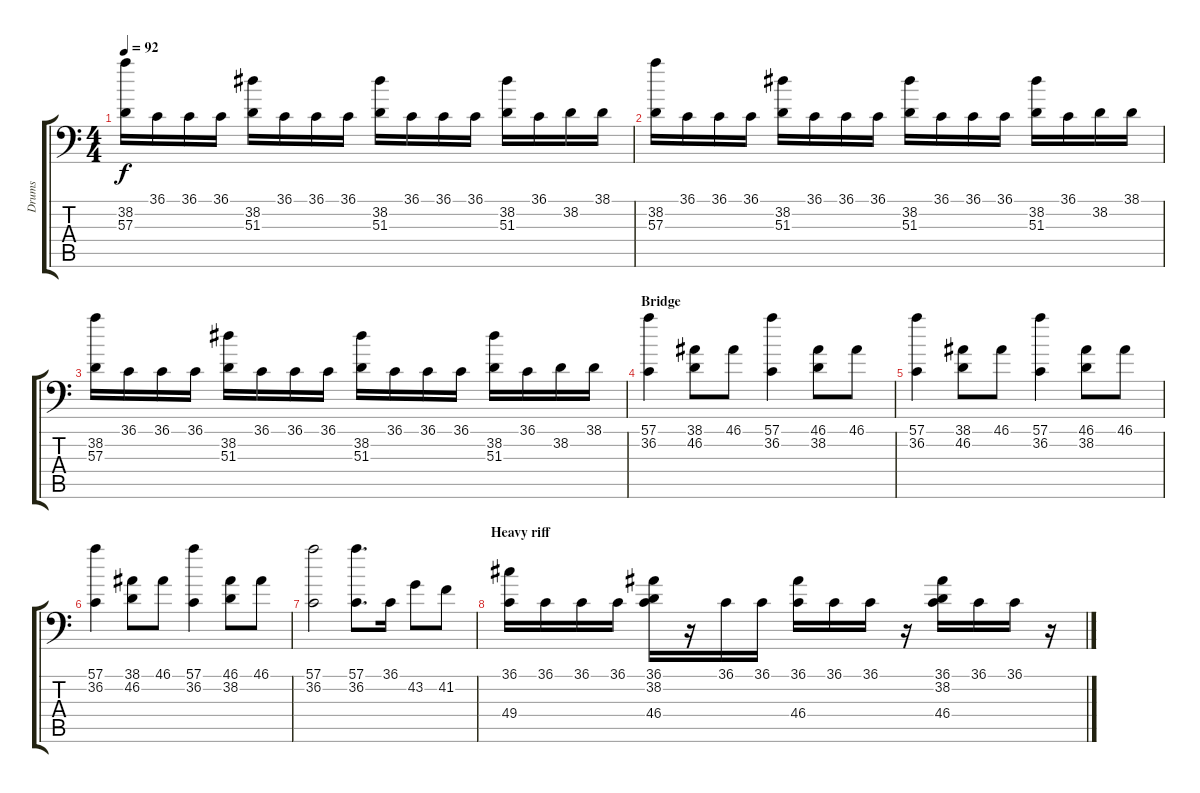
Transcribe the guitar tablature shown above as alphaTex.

\track ("Drums" "Drums") {instrument acousticgrandpiano}
\staff {score tabs}
\tuning (C-1 C-1 C-1 C-1 C-1 C-1) {hide}
\ts (4 4)
\tempo 92
\clef f4
\ks c
(38.2 57.3).16{dy f} 36.1.16 36.1.16 36.1.16 (38.2 51.3).16 36.1.16 36.1.16 36.1.16 (38.2 51.3).16 36.1.16 36.1.16 36.1.16 (38.2 51.3).16 36.1.16 38.2.16 38.1.16 |
(38.2 57.3).16 36.1.16 36.1.16 36.1.16 (38.2 51.3).16 36.1.16 36.1.16 36.1.16 (38.2 51.3).16 36.1.16 36.1.16 36.1.16 (38.2 51.3).16 36.1.16 38.2.16 38.1.16 |
(38.2 57.3).16 36.1.16 36.1.16 36.1.16 (38.2 51.3).16 36.1.16 36.1.16 36.1.16 (38.2 51.3).16 36.1.16 36.1.16 36.1.16 (38.2 51.3).16 36.1.16 38.2.16 38.1.16 |
\section ("" "Bridge")
(57.1 36.2).4 (38.1 46.2).8 46.1.8 (57.1 36.2).4 (46.1 38.2).8 46.1.8 |
(57.1 36.2).4 (38.1 46.2).8 46.1.8 (57.1 36.2).4 (46.1 38.2).8 46.1.8 |
(57.1 36.2).4 (38.1 46.2).8 46.1.8 (57.1 36.2).4 (46.1 38.2).8 46.1.8 |
(57.1 36.2).2 (57.1 36.2).8{d} 36.1.16 43.2.8 41.2.8 |
\section ("" "Heavy riff")
(36.1 49.4).16 36.1.16 36.1.16 36.1.16 (36.1 38.2 46.4).16 r.16 36.1.16 36.1.16 (36.1 46.4).16 36.1.16 36.1.16 r.16 (36.1 38.2 46.4).16 36.1.16 36.1.16 r.16
